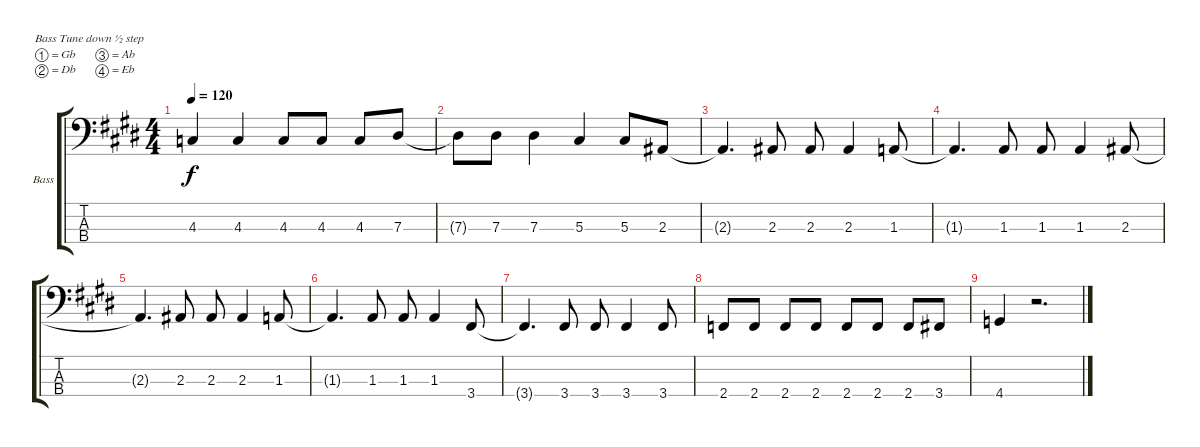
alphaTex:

\defaultSystemsLayout 4
\bracketExtendMode groupsimilarinstruments
\firstSystemTrackNameOrientation horizontal
\otherSystemsTrackNameOrientation horizontal
\track ("Bass" "Bass") {instrument electricbassfinger}
\staff {score tabs}
\tuning (Gb2 Db2 Ab1 Eb1)
\ts (4 4)
\tempo 120
\clef f4
\scale
1.07818
\ks e
4.3.4{dy f} 4.3.4 4.3.8 4.3.8 4.3.8 7.3.8 |
\scale
0.921816 7.3{t}.8 7.3.8 7.3.4 5.3.4 5.3.8 2.3.8 |
\scale
1.07818 2.3{t}.4{d} 2.3.8 2.3.8 2.3.4 1.3.8 |
\scale
0.921816 1.3{t}.4{d} 1.3.8 1.3.8 1.3.4 2.3.8 |
\scale
1.07818 2.3{t}.4{d} 2.3.8 2.3.8 2.3.4 1.3.8 |
\scale
0.921816 1.3{t}.4{d} 1.3.8 1.3.8 1.3.4 3.4.8 |
\scale
1.07818 3.4{t}.4{d} 3.4.8 3.4.8 3.4.4 3.4.8 |
\scale
0.921816 2.4.8 2.4.8 2.4.8 2.4.8 2.4.8 2.4.8 2.4.8 3.4.8 |
\scale
1.07818 4.4.4 r.2{d} |
\scale
0.921816
